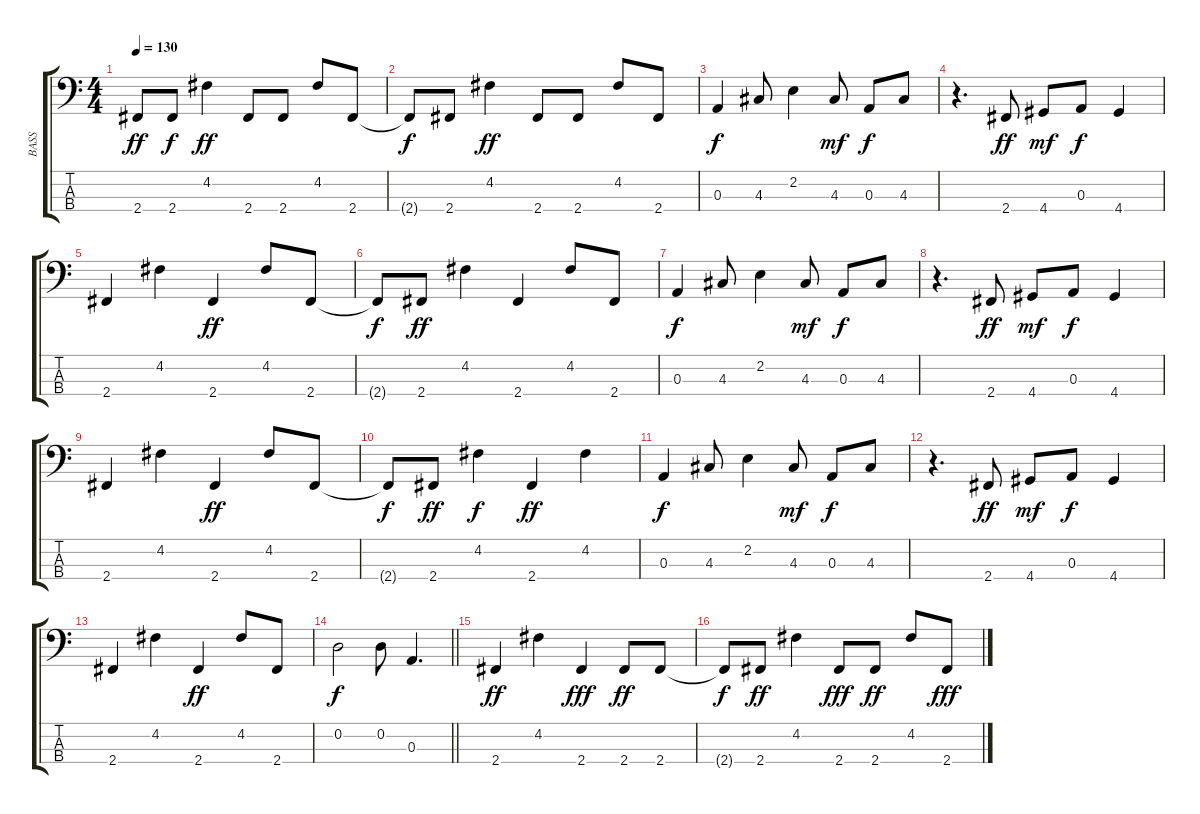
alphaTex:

\track ("BASS" "BASS") {instrument electricbassfinger}
\staff {score tabs}
\tuning (G2 D2 A1 E1) {hide}
\ts (4 4)
\tempo 130
\clef f4
\ks c
2.4.8{dy ff} 2.4.8{dy f} 4.2.4{dy ff} 2.4.8 2.4.8 4.2.8 2.4.8 |
2.4{t}.8{dy f} 2.4.8 4.2.4{dy ff} 2.4.8 2.4.8 4.2.8 2.4.8 |
0.3.4{dy f} 4.3.8 2.2.4 4.3.8{dy mf} 0.3.8{dy f} 4.3.8 |
r.4{d} 2.4.8{dy ff} 4.4.8{dy mf} 0.3.8{dy f} 4.4.4 |
2.4.4 4.2.4 2.4.4{dy ff} 4.2.8 2.4.8 |
2.4{t}.8{dy f} 2.4.8{dy ff} 4.2.4 2.4.4 4.2.8 2.4.8 |
0.3.4{dy f} 4.3.8 2.2.4 4.3.8{dy mf} 0.3.8{dy f} 4.3.8 |
r.4{d} 2.4.8{dy ff} 4.4.8{dy mf} 0.3.8{dy f} 4.4.4 |
2.4.4 4.2.4 2.4.4{dy ff} 4.2.8 2.4.8 |
2.4{t}.8{dy f} 2.4.8{dy ff} 4.2.4{dy f} 2.4.4{dy ff} 4.2.4 |
0.3.4{dy f} 4.3.8 2.2.4 4.3.8{dy mf} 0.3.8{dy f} 4.3.8 |
r.4{d} 2.4.8{dy ff} 4.4.8{dy mf} 0.3.8{dy f} 4.4.4 |
2.4.4 4.2.4 2.4.4{dy ff} 4.2.8 2.4.8 |
\barLineRight lightlight
0.2.2{dy f} 0.2.8 0.3.4{d} |
2.4.4{dy ff} 4.2.4 2.4.4{dy fff} 2.4.8{dy ff} 2.4.8 |
2.4{t}.8{dy f} 2.4.8{dy ff} 4.2.4 2.4.8{dy fff} 2.4.8{dy ff} 4.2.8 2.4.8{dy fff}
